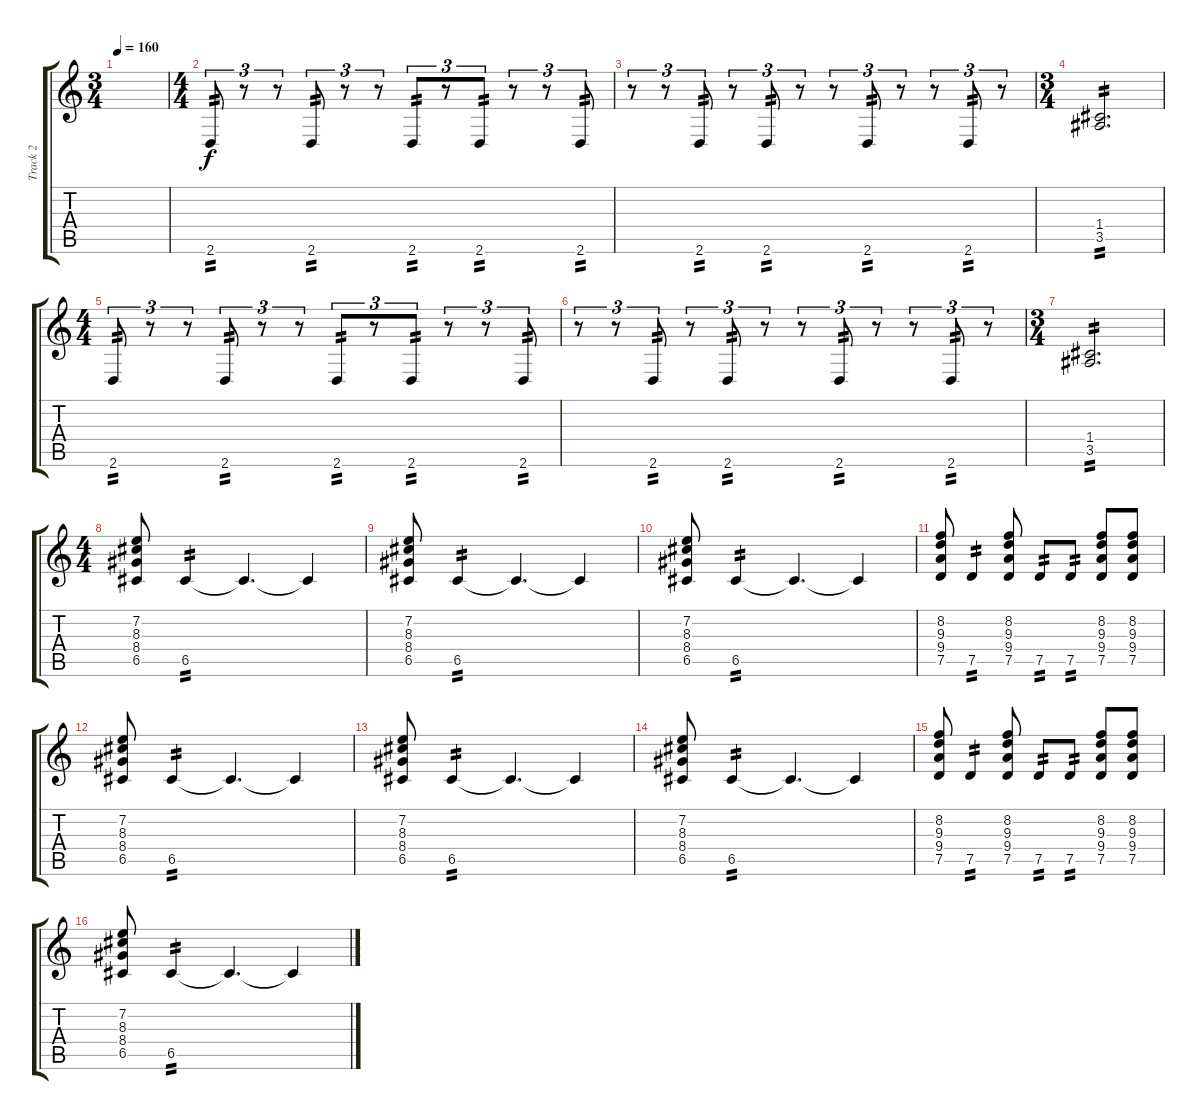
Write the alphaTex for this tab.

\track ("Track 2" "Track 2") {instrument distortionguitar}
\staff {score tabs}
\tuning (D4 A3 F3 C3 G2 C2) {hide}
\ts (3 4)
\tempo 160
\clef g2
\ks c
|
\ts (4 4)
2.6.8{tu (3 2) tp 2} r.8{tu (3 2)} r.8{tu (3 2)} 2.6.8{tu (3 2) tp 2} r.8{tu (3 2)} r.8{tu (3 2)} 2.6.8{tu (3 2) tp 2} r.8{tu (3 2)} 2.6.8{tu (3 2) tp 2} r.8{tu (3 2)} r.8{tu (3 2)} 2.6.8{tu (3 2) tp 2} |
r.8{tu (3 2)} r.8{tu (3 2)} 2.6.8{tu (3 2) tp 2} r.8{tu (3 2)} 2.6.8{tu (3 2) tp 2} r.8{tu (3 2)} r.8{tu (3 2)} 2.6.8{tu (3 2) tp 2} r.8{tu (3 2)} r.8{tu (3 2)} 2.6.8{tu (3 2) tp 2} r.8{tu (3 2)} |
\ts (3 4)
(1.4 3.5).2{d tp 2} |
\ts (4 4)
2.6.8{tu (3 2) tp 2} r.8{tu (3 2)} r.8{tu (3 2)} 2.6.8{tu (3 2) tp 2} r.8{tu (3 2)} r.8{tu (3 2)} 2.6.8{tu (3 2) tp 2} r.8{tu (3 2)} 2.6.8{tu (3 2) tp 2} r.8{tu (3 2)} r.8{tu (3 2)} 2.6.8{tu (3 2) tp 2} |
r.8{tu (3 2)} r.8{tu (3 2)} 2.6.8{tu (3 2) tp 2} r.8{tu (3 2)} 2.6.8{tu (3 2) tp 2} r.8{tu (3 2)} r.8{tu (3 2)} 2.6.8{tu (3 2) tp 2} r.8{tu (3 2)} r.8{tu (3 2)} 2.6.8{tu (3 2) tp 2} r.8{tu (3 2)} |
\ts (3 4)
(1.4 3.5).2{d tp 2} |
\ts (4 4)
(7.2 8.3 8.4 6.5).8 6.5.4{tp 2} 6.5{t}.4{d} 6.5{t}.4 |
(7.2 8.3 8.4 6.5).8 6.5.4{tp 2} 6.5{t}.4{d} 6.5{t}.4 |
(7.2 8.3 8.4 6.5).8 6.5.4{tp 2} 6.5{t}.4{d} 6.5{t}.4 |
(8.2 9.3 9.4 7.5).8 7.5.4{tp 2} (8.2 9.3 9.4 7.5).8 7.5.8{tp 2} 7.5.8{tp 2} (8.2 9.3 9.4 7.5).8 (8.2 9.3 9.4 7.5).8 |
(7.2 8.3 8.4 6.5).8 6.5.4{tp 2} 6.5{t}.4{d} 6.5{t}.4 |
(7.2 8.3 8.4 6.5).8 6.5.4{tp 2} 6.5{t}.4{d} 6.5{t}.4 |
(7.2 8.3 8.4 6.5).8 6.5.4{tp 2} 6.5{t}.4{d} 6.5{t}.4 |
(8.2 9.3 9.4 7.5).8 7.5.4{tp 2} (8.2 9.3 9.4 7.5).8 7.5.8{tp 2} 7.5.8{tp 2} (8.2 9.3 9.4 7.5).8 (8.2 9.3 9.4 7.5).8 |
(7.2 8.3 8.4 6.5).8 6.5.4{tp 2} 6.5{t}.4{d} 6.5{t}.4
